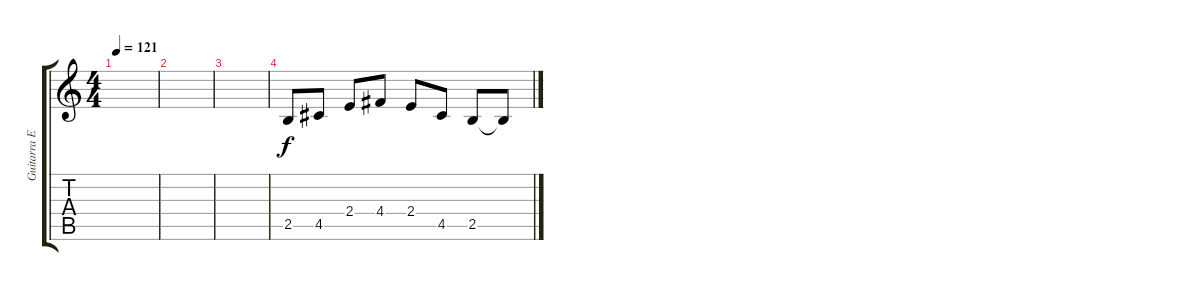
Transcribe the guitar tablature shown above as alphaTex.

\track ("Guitarra Electrica" "Guitarra E") {instrument overdrivenguitar}
\staff {score tabs}
\tuning (E4 B3 G3 D3 A2 E2) {hide}
\ts (4 4)
\tempo 121
\clef g2
\ks c
|
|
|
2.5.8 4.5.8 2.4.8 4.4.8 2.4.8 4.5.8 2.5.8 2.5{t}.8
